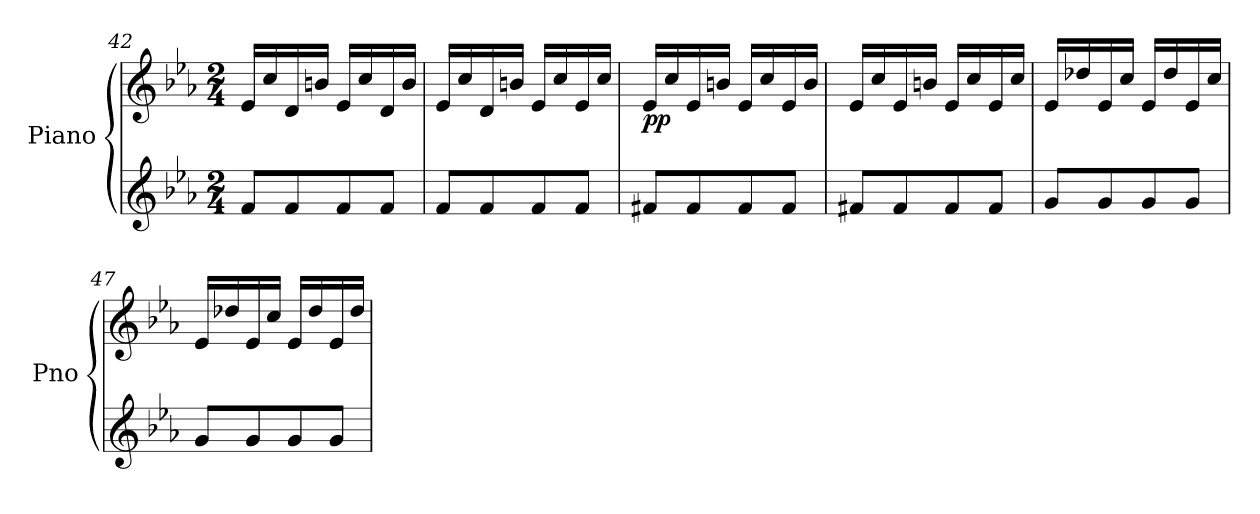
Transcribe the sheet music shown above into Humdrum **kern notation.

**kern	**kern	**dynam
*part1	*part1	*part1
*staff2	*staff1	*staff1/2
*I"Piano	*	*
*I'Pno	*	*
*clefG2	*clefG2	*
*k[b-e-a-]	*k[b-e-a-]	*
*M2/4	*M2/4	*
=42	=42	=42
*^	*	*
!	!	!	!LO:DY:b
2ryy	8f/L	16e-/LL	other-dynamics
.	.	16cc/	.
.	8f/	16d/	.
.	.	16bn/JJ	.
.	8f/	16e-/LL	.
.	.	16cc/	.
.	8f/J	16d/	.
.	.	16b/JJ	.
!!LO:LB:g=z
=43	=43	=43	=43
2ryy	8f/L	16e-/LL	.
.	.	16cc/	.
.	8f/	16d/	.
.	.	16bn/JJ	.
.	8f/	16e-/LL	.
.	.	16cc/	.
.	8f/J	16e-/	.
.	.	16cc/JJ	.
=44	=44	=44	=44
!	!	!	!LO:DY:b
2ryy	8f#X/L	16e-/LL	pp
.	.	16cc/	.
.	8f#/	16e-/	.
.	.	16bn/JJ	.
.	8f#/	16e-/LL	.
.	.	16cc/	.
.	8f#/J	16e-/	.
.	.	16b/JJ	.
=45	=45	=45	=45
2ryy	8f#X/L	16e-/LL	.
.	.	16cc/	.
.	8f#/	16e-/	.
.	.	16bn/JJ	.
.	8f#/	16e-/LL	.
.	.	16cc/	.
.	8f#/J	16e-/	.
.	.	16cc/JJ	.
=46	=46	=46	=46
!	!	!	!LO:DY:a=2
2ryy	8g/L	16e-/LL	other-dynamics
.	.	16dd-X/	.
.	8g/	16e-/	.
.	.	16cc/JJ	.
.	8g/	16e-/LL	.
.	.	16dd-/	.
.	8g/J	16e-/	.
.	.	16cc/JJ	.
=47	=47	=47	=47
2ryy	8g/L	16e-/LL	.
.	.	16dd-X/	.
.	8g/	16e-/	.
.	.	16cc/JJ	.
.	8g/	16e-/LL	.
.	.	16dd-/	.
.	8g/J	16e-/	.
.	.	16dd-/JJ	.
*v	*v	*	*
=	=	=
*-	*-	*-
